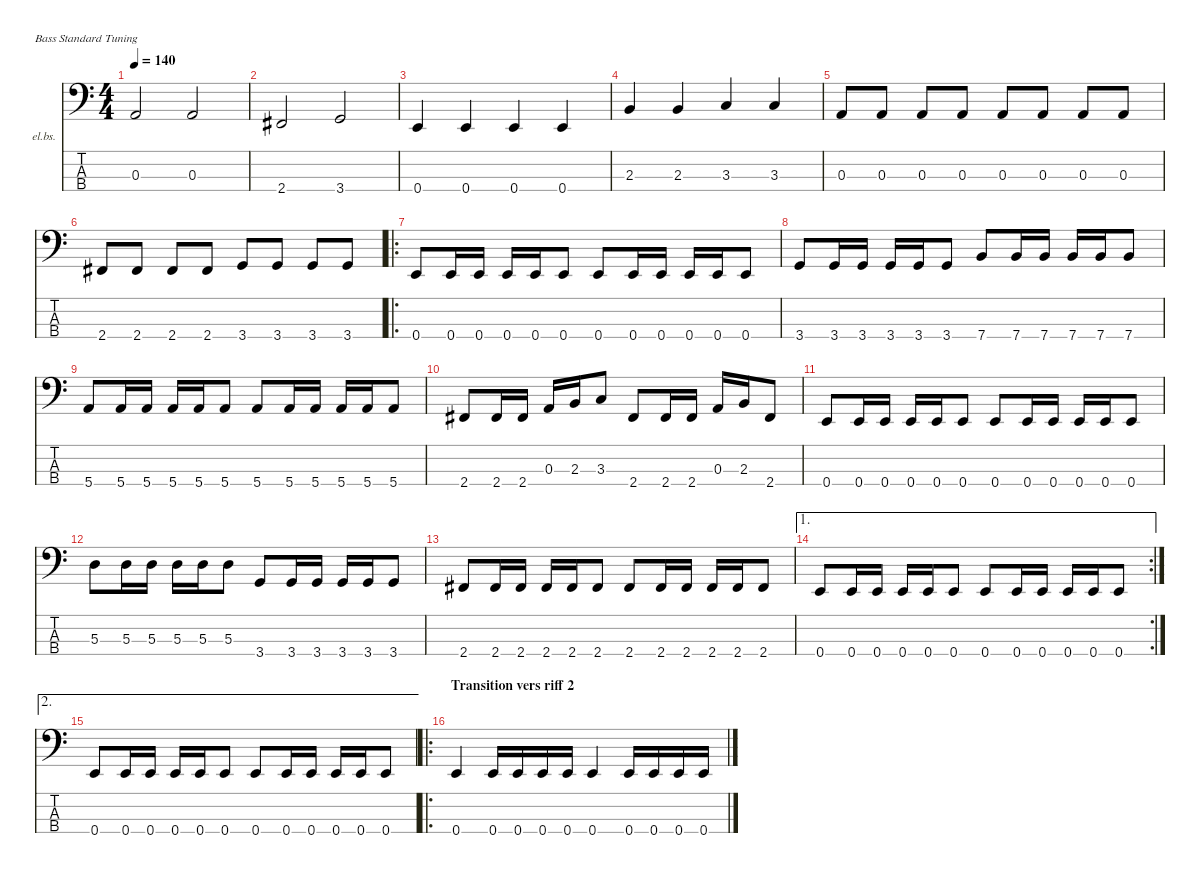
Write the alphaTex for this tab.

\defaultSystemsLayout 4
\hideDynamics
\bracketExtendMode nobrackets
\firstSystemTrackNameOrientation horizontal
\otherSystemsTrackNameOrientation horizontal
\track ("Bass" "el.bs.") {instrument electricbassfinger}
\staff {score tabs}
\tuning (G2 D2 A1 E1)
\ts (4 4)
\tempo 140
\clef f4
\ks c
0.3.2{dy mf} 0.3.2 |
2.4{acc #}.2 3.4.2 |
0.4.4 0.4.4 0.4.4 0.4.4 |
2.3.4 2.3.4 3.3.4 3.3.4 |
0.3.8 0.3.8 0.3.8 0.3.8 0.3.8 0.3.8 0.3.8 0.3.8 |
2.4{acc #}.8 2.4{acc #}.8 2.4{acc #}.8 2.4{acc #}.8 3.4.8 3.4.8 3.4.8 3.4.8 |
\ro
0.4.8 0.4.16 0.4.16 0.4.16 0.4.16 0.4.8 0.4.8 0.4.16 0.4.16 0.4.16 0.4.16 0.4.8 |
3.4.8 3.4.16 3.4.16 3.4.16 3.4.16 3.4.8 7.4.8 7.4.16 7.4.16 7.4.16 7.4.16 7.4.8 |
5.4.8 5.4.16 5.4.16 5.4.16 5.4.16 5.4.8 5.4.8 5.4.16 5.4.16 5.4.16 5.4.16 5.4.8 |
2.4{acc #}.8 2.4{acc #}.16 2.4{acc #}.16 0.3.16 2.3.16 3.3.8 2.4{acc #}.8 2.4{acc #}.16 2.4{acc #}.16 0.3.16 2.3.16 2.4{acc #}.8 |
0.4.8 0.4.16 0.4.16 0.4.16 0.4.16 0.4.8 0.4.8 0.4.16 0.4.16 0.4.16 0.4.16 0.4.8 |
5.3.8 5.3.16 5.3.16 5.3.16 5.3.16 5.3.8 3.4.8 3.4.16 3.4.16 3.4.16 3.4.16 3.4.8 |
2.4{acc #}.8 2.4{acc #}.16 2.4{acc #}.16 2.4{acc #}.16 2.4{acc #}.16 2.4{acc #}.8 2.4{acc #}.8 2.4{acc #}.16 2.4{acc #}.16 2.4{acc #}.16 2.4{acc #}.16 2.4{acc #}.8 |
\ae 1
\rc 2
0.4.8 0.4.16 0.4.16 0.4.16 0.4.16 0.4.8 0.4.8 0.4.16 0.4.16 0.4.16 0.4.16 0.4.8 |
\ae 2
0.4.8 0.4.16 0.4.16 0.4.16 0.4.16 0.4.8 0.4.8 0.4.16 0.4.16 0.4.16 0.4.16 0.4.8 |
\ro
\section ("" "Transition vers riff 2")
0.4.4 0.4.16 0.4.16 0.4.16 0.4.16 0.4.4 0.4.16 0.4.16 0.4.16 0.4.16
